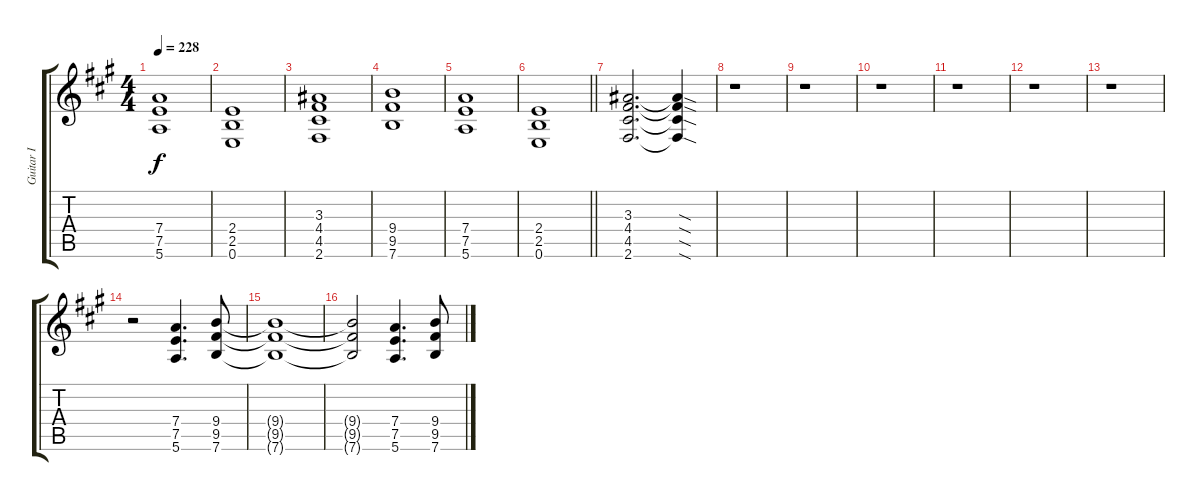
\track ("Guitar I" "Guitar I") {mute instrument distortionguitar}
\staff {score tabs}
\tuning (E4 B3 G3 D3 A2 E2) {hide}
\ts (4 4)
\tempo 228
\clef g2
\ks a
(7.4 7.5 5.6).1{dy f} |
(2.4 2.5 0.6).1 |
(3.3 4.4 4.5 2.6).1 |
(9.4 9.5 7.6).1 |
(7.4 7.5 5.6).1 |
\barLineRight lightlight
(2.4 2.5 0.6).1 |
(3.3 4.4 4.5 2.6).2{d} (3.3{sod t} 4.4{sod t} 4.5{sod t} 2.6{sod t}).4 |
r.1 |
r.1 |
r.1 |
r.1 |
r.1 |
r.1 |
r.2 (7.4 7.5 5.6).4{d} (9.4 9.5 7.6).8 |
(9.4{t} 9.5{t} 7.6{t}).1 |
(9.4{t} 9.5{t} 7.6{t}).2 (7.4 7.5 5.6).4{d} (9.4 9.5 7.6).8
